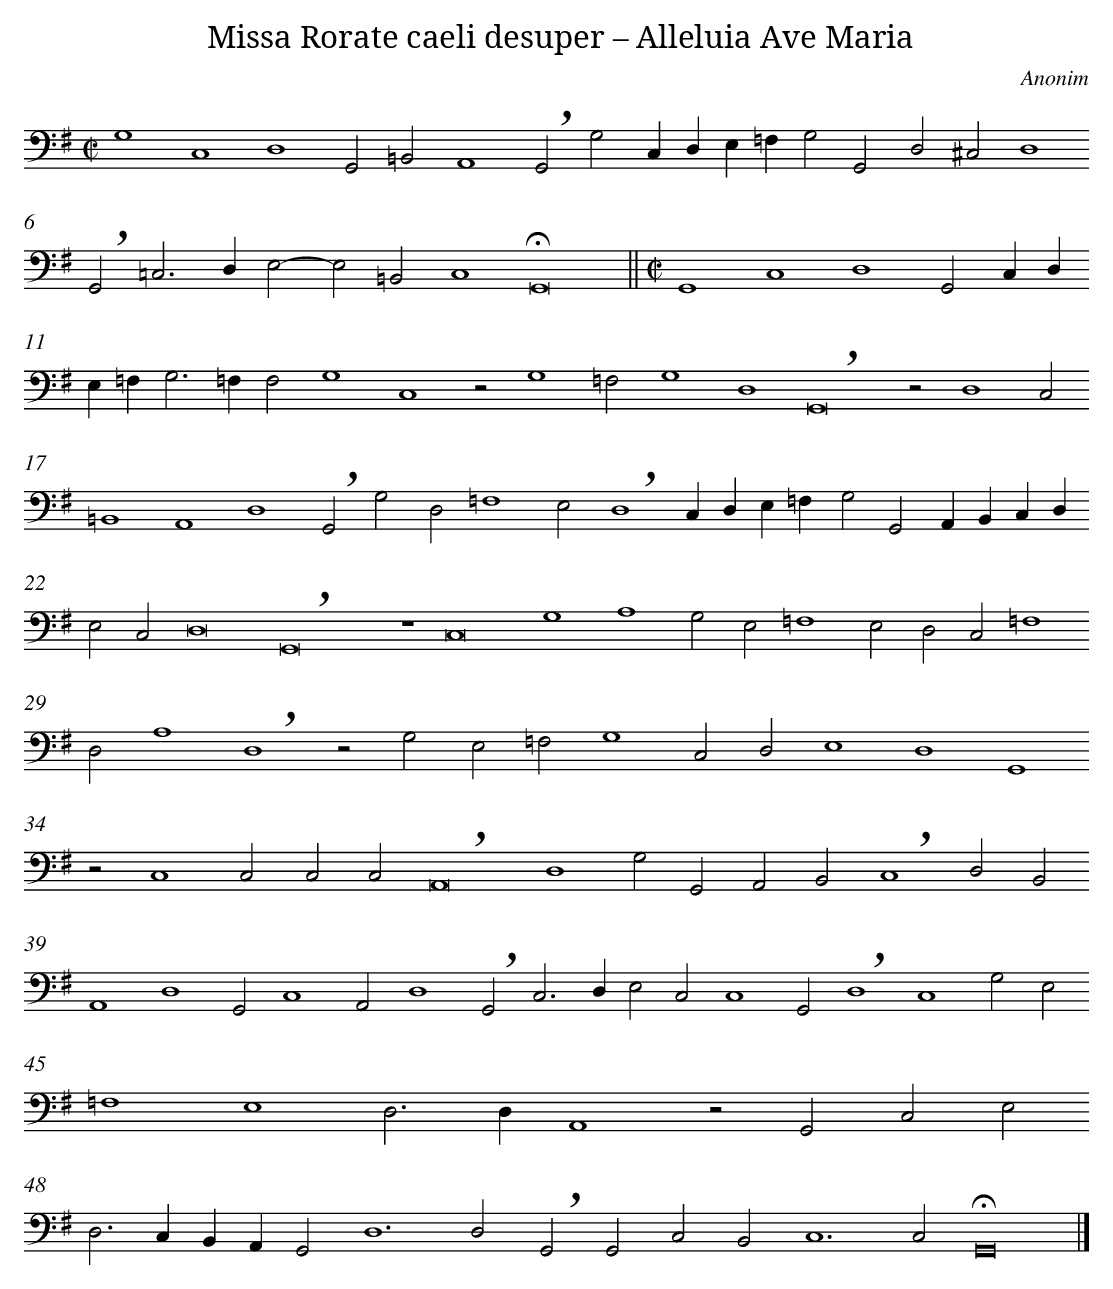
X:1
T: Missa Rorate caeli desuper – Alleluia Ave Maria
C: Anonim
L: 1/4
M: C|
K: G clef=bass
G,4C,4 [|]
D,4G,,2=B,,2 [|]
A,,4!breath!G,,2G,2 [|]
C,D,E,=F,G,2G,,2 [|]
D,2^C,2D,4 [|]
!breath!G,,2=C,2>D,2E,2- [|]
E,2=B,,2C,4 [|]
!fermata!G,,8 ||
[M:C|]G,,4C,4 [|]
D,4G,,2C,D, [|]
E,=F,2<G,2=F,F,2 [|]
G,4C,4 [|]
z2G,4=F,2 [|]
G,4D,4 [|]
!breath!G,,8 [|]
z2D,4C,2 [|]
=B,,4A,,4 [|]
D,4!breath!G,,2G,2 [|]
D,2=F,4E,2 [|]
!breath!D,4C,D,E,=F, [|]
G,2G,,2A,,B,,C,D, [|]
E,2C,2D,8 [|]
!breath!G,,8 [|]
z4 [|]
C,8 [|]
G,4A,4 [|]
G,2E,2=F,4 [|]
E,2D,2C,2=F,4 [|]
D,2A,4 [|]
!breath!D,4z2G,2 [|]
E,2=F,2G,4 [|]
C,2D,2E,4 [|]
D,4G,,4 [|]
z2C,4C,2 [|]
C,2C,2!breath!A,,8 [|]
D,4 [|]
G,2G,,2A,,2B,,2 [|]
!breath!C,4D,2B,,2 [|]
A,,4D,4 [|]
G,,2C,4A,,2 [|]
D,4!breath!G,,2C,3 [|]
D,E,2C,2C,4 [|]
G,,2!breath!D,4 [|]
C,4G,2E,2 [|]
=F,4E,4 [|]
D,2>D,2A,,4 [|]
z2G,,2C,2E,2 [|]
D,2>C,2B,,A,,G,,2 [|]
D,6D,2 [|]
!breath!G,,2G,,2C,2B,,2 [|]
C,6C,2 [|]
!fermata!G,,8 |]
